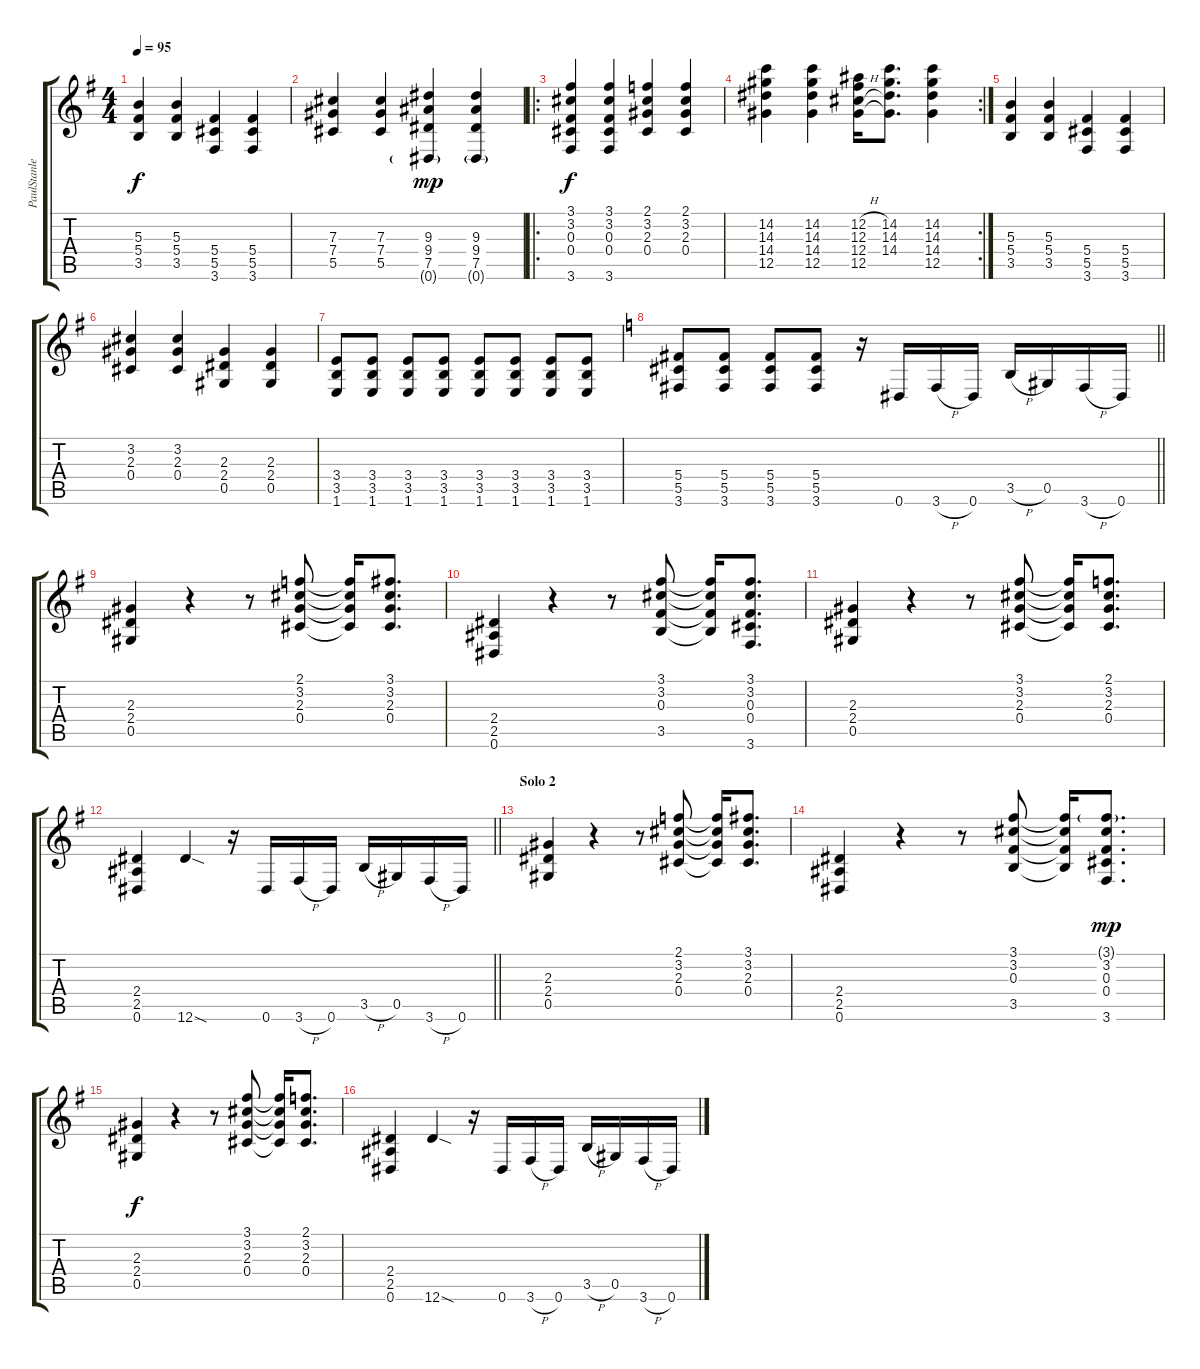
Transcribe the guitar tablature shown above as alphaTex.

\track ("PaulStanley" "PaulStanle") {instrument overdrivenguitar}
\staff {score tabs}
\tuning (Eb4 Bb3 Gb3 Db3 Ab2 Eb2) {hide}
\ts (4 4)
\tempo 95
\clef g2
\ks eminor
(5.3 5.4 3.5).4{dy f} (5.3 5.4 3.5).4 (5.4 5.5 3.6).4 (5.4 5.5 3.6).4 |
(7.3 7.4 5.5).4 (7.3 7.4 5.5).4 (9.3 9.4 7.5 0.6{g}).4{dy mp} (9.3 9.4 7.5 0.6{g}).4 |
\ro
(3.1 3.2 0.3 0.4 3.6).4{dy f} (3.1 3.2 0.3 0.4 3.6).4 (2.1 3.2 2.3 0.4).4 (2.1 3.2 2.3 0.4).4 |
\rc 2
(14.2 14.3 14.4 12.5).4 (14.2 14.3 14.4 12.5).4 (12.2{h} 12.3{h} 12.4{h} 12.5).16 (14.2 14.3 14.4 12.5{t}).8{d} (14.2 14.3 14.4 12.5).4 |
(5.3 5.4 3.5).4 (5.3 5.4 3.5).4 (5.4 5.5 3.6).4 (5.4 5.5 3.6).4 |
(3.2 2.3 0.4).4 (3.2 2.3 0.4).4 (2.3 2.4 0.5).4 (2.3 2.4 0.5).4 |
(3.4 3.5 1.6).8 (3.4 3.5 1.6).8 (3.4 3.5 1.6).8 (3.4 3.5 1.6).8 (3.4 3.5 1.6).8 (3.4 3.5 1.6).8 (3.4 3.5 1.6).8 (3.4 3.5 1.6).8 |
\barLineRight lightlight
\ks c
(5.4 5.5 3.6).8 (5.4 5.5 3.6).8 (5.4 5.5 3.6).8 (5.4 5.5 3.6).8 r.16 0.6.16 3.6{h}.16 0.6.16 3.5{h}.16 0.5.16 3.6{h}.16 0.6.16 |
\ks eminor
(2.3 2.4 0.5).4 r.4 r.8 (2.1 3.2 2.3 0.4).8 (2.1{t} 3.2{t} 2.3{t} 0.4{t}).16 (3.1 3.2 2.3 0.4).8{d} |
(2.4 2.5 0.6).4 r.4 r.8 (3.1 3.2 0.3 3.5).8 (3.1{t} 3.2{t} 0.3{t} 3.5{t}).16 (3.1 3.2 0.3 0.4 3.6).8{d} |
(2.3 2.4 0.5).4 r.4 r.8 (3.1 3.2 2.3 0.4).8 (3.1{t} 3.2{t} 2.3{t} 0.4{t}).16 (2.1 3.2 2.3 0.4).8{d} |
\barLineRight lightlight
(2.4 2.5 0.6).4 12.6{sod}.4 r.16 0.6.16 3.6{h}.16 0.6.16 3.5{h}.16 0.5.16 3.6{h}.16 0.6.16 |
\section ("" "Solo 2")
(2.3 2.4 0.5).4 r.4 r.8 (2.1 3.2 2.3 0.4).8 (2.1{t} 3.2{t} 2.3{t} 0.4{t}).16 (3.1 3.2 2.3 0.4).8{d} |
(2.4 2.5 0.6).4 r.4 r.8 (3.1 3.2 0.3 3.5).8 (3.1{t} 3.2{t} 0.3{t} 3.5{t}).16 (3.1{g} 3.2 0.3 0.4 3.6).8{d dy mp} |
(2.3 2.4 0.5).4{dy f} r.4 r.8 (3.1 3.2 2.3 0.4).8 (3.1{t} 3.2{t} 2.3{t} 0.4{t}).16 (2.1 3.2 2.3 0.4).8{d} |
(2.4 2.5 0.6).4 12.6{sod}.4 r.16 0.6.16 3.6{h}.16 0.6.16 3.5{h}.16 0.5.16 3.6{h}.16 0.6.16
